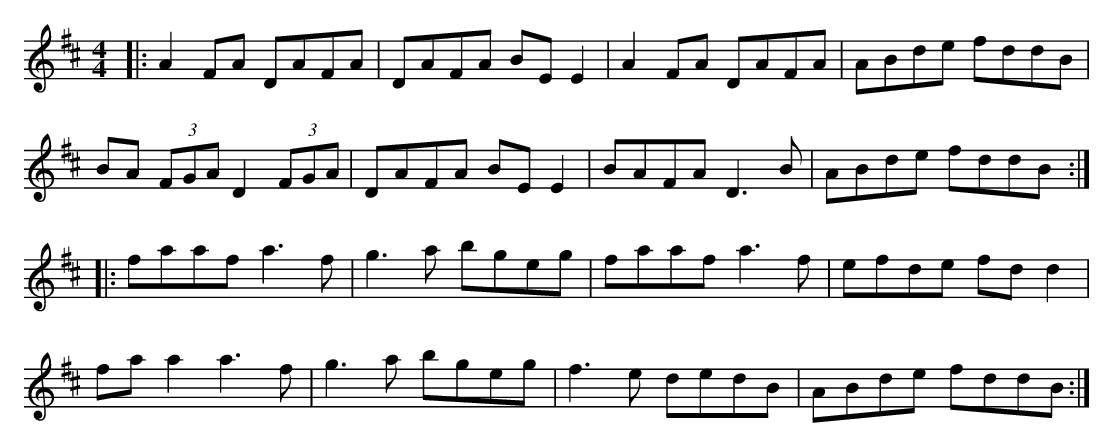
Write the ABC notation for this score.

X:1
M:4/4
K:D
|:A2FA DAFA|DAFA BE E2|A2FA DAFA|ABde fddB|
BA (3FGA D2 (3FGA|DAFA BE E2|BAFA D3B|ABde fddB:|
|:faaf a3f|g3a bgeg|faaf a3f|efde fdd2|
fa a2 a3f|g3a bgeg|f3e dedB|ABde fddB:|
